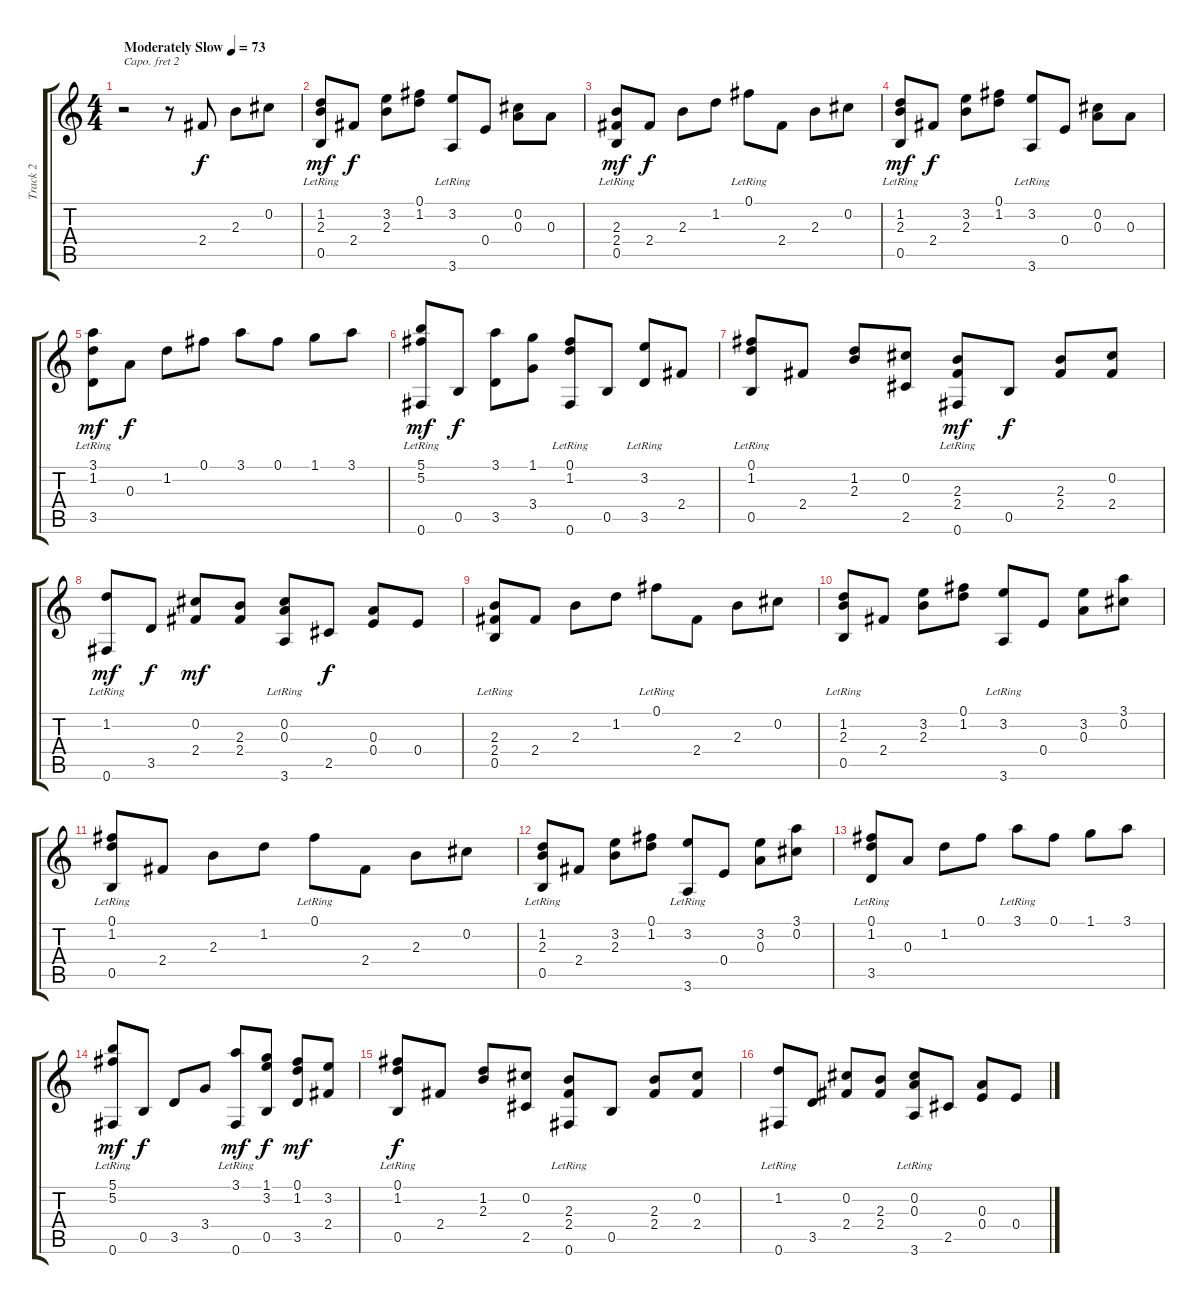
\track ("Track 2" "Track 2") {instrument acousticguitarnylon}
\staff {score tabs}
\capo 2
\tuning (E4 B3 G3 D3 A2 E2) {hide}
\ts (4 4)
\tempo (73 "Moderately Slow")
\clef g2
\ks c
r.2{dy f instrument acousticguitarnylon} r.8 2.4.8 2.3.8 0.2.8 |
(1.2 2.3{lr} 0.5).8{dy mf} 2.4.8{dy f} (3.2 2.3).8 (0.1 1.2).8 (3.2{lr} 3.6).8 0.4.8 (0.2 0.3).8 0.3.8 |
(2.3{lr} 2.4 0.5).8{dy mf} 2.4.8{dy f} 2.3.8 1.2.8 0.1{lr}.8 2.4.8 2.3.8 0.2.8 |
(1.2{lr} 2.3 0.5).8{dy mf} 2.4.8{dy f} (3.2 2.3).8 (0.1 1.2).8 (3.2{lr} 3.6).8 0.4.8 (0.2 0.3).8 0.3.8 |
(3.1{lr} 1.2 3.5).8{dy mf} 0.3.8{dy f} 1.2.8 0.1.8 3.1.8 0.1.8 1.1.8 3.1.8 |
(5.1{lr} 5.2 0.6).8{dy mf} 0.5.8{dy f} (3.1 3.5).8 (1.1 3.4).8 (0.1 1.2{lr} 0.6).8 0.5.8 (3.2{lr} 3.5).8 2.4.8 |
(0.1 1.2 0.5{lr}).8 2.4.8 (1.2 2.3).8 (0.2 2.5).8 (2.3{lr} 2.4 0.6).8{dy mf} 0.5.8{dy f} (2.3 2.4).8 (0.2 2.4).8 |
(1.2{lr} 0.6).8{dy mf} 3.5.8{dy f} (0.2 2.4).8{dy mf} (2.3 2.4).8 (0.2{lr} 0.3 3.6).8 2.5.8{dy f} (0.3 0.4).8 0.4.8 |
(2.3{lr} 2.4 0.5).8 2.4.8 2.3.8 1.2.8 0.1{lr}.8 2.4.8 2.3.8 0.2.8 |
(1.2{lr} 2.3 0.5).8 2.4.8 (3.2 2.3).8 (0.1 1.2).8 (3.2{lr} 3.6).8 0.4.8 (3.2 0.3).8 (3.1 0.2).8 |
(0.1 1.2 0.5{lr}).8 2.4.8 2.3.8 1.2.8 0.1{lr}.8 2.4.8 2.3.8 0.2.8 |
(1.2 2.3{lr} 0.5).8 2.4.8 (3.2 2.3).8 (0.1 1.2).8 (3.2{lr} 3.6).8 0.4.8 (3.2 0.3).8 (3.1 0.2).8 |
(0.1{lr} 1.2 3.5).8 0.3.8 1.2.8 0.1.8 3.1{lr}.8 0.1.8 1.1.8 3.1.8 |
(5.1{lr} 5.2 0.6).8{dy mf} 0.5.8{dy f} 3.5.8 3.4.8 (3.1{lr} 0.6).8{dy mf} (1.1 3.2 0.5).8{dy f} (0.1 1.2 3.5).8{dy mf} (3.2 2.4).8 |
(0.1 1.2{lr} 0.5).8{dy f} 2.4.8 (1.2 2.3).8 (0.2 2.5).8 (2.3{lr} 2.4 0.6).8 0.5.8 (2.3 2.4).8 (0.2 2.4).8 |
(1.2{lr} 0.6).8 3.5.8 (0.2 2.4).8 (2.3 2.4).8 (0.2{lr} 0.3 3.6).8 2.5.8 (0.3 0.4).8 0.4.8
